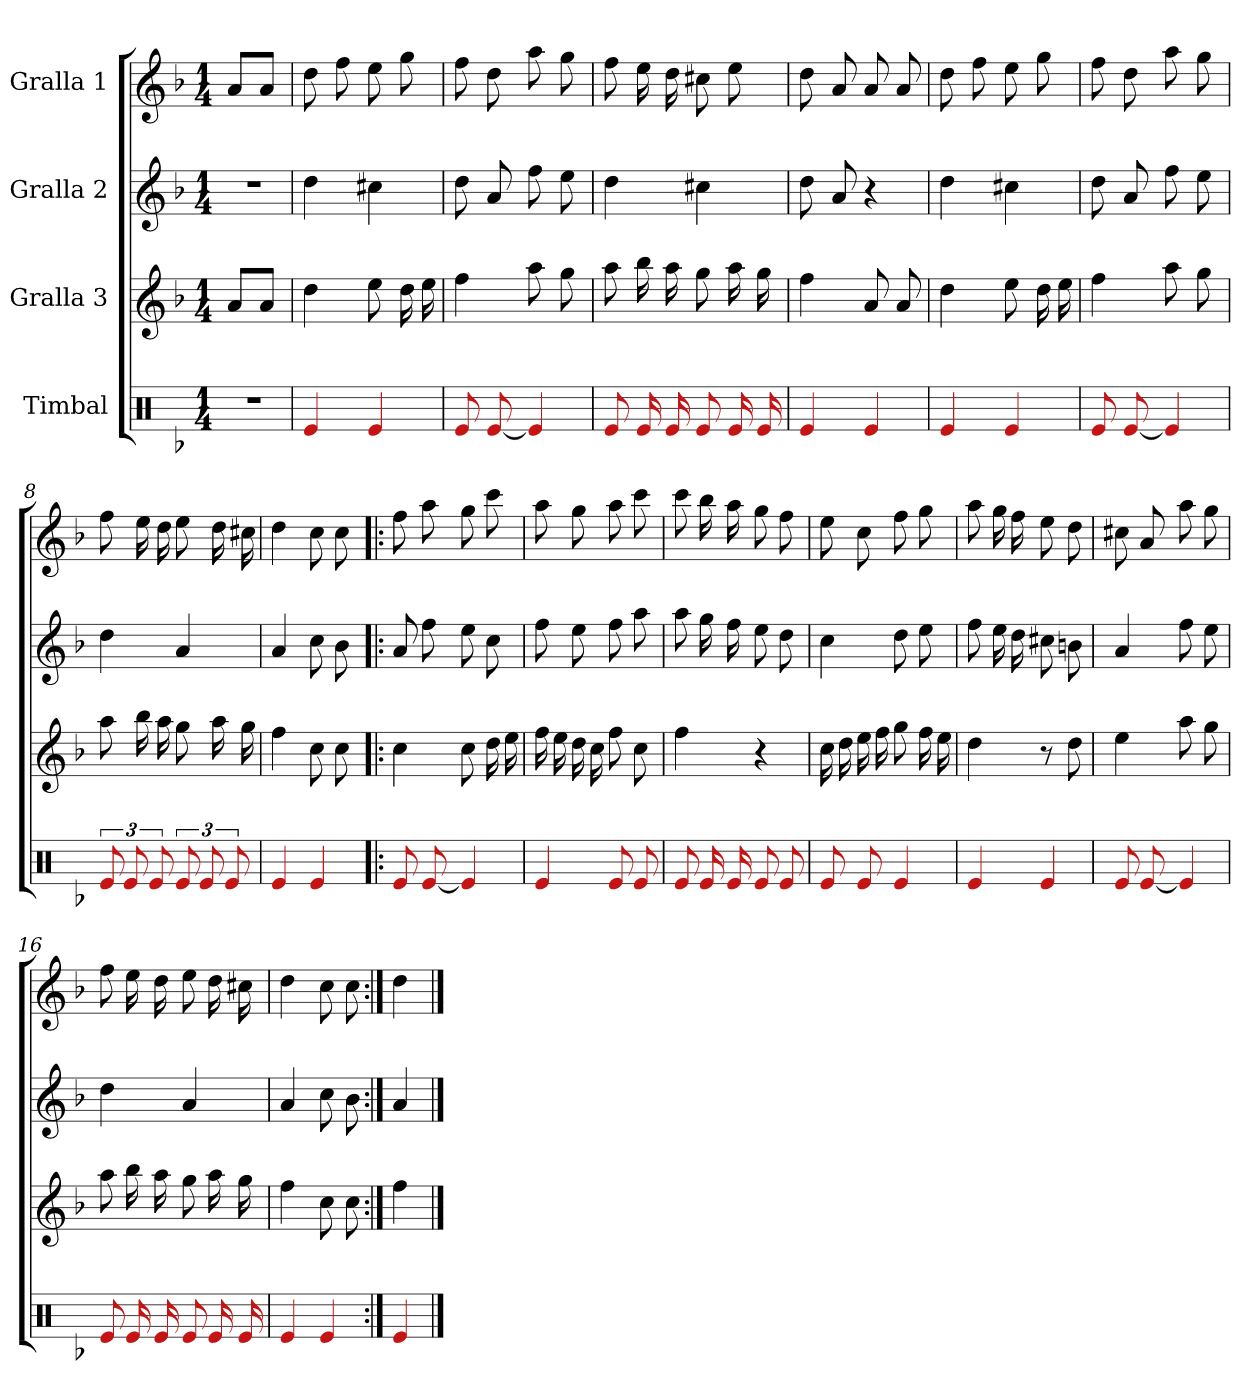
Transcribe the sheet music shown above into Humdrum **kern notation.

**kern	**kern	**kern	**kern
*part4	*part3	*part2	*part1
*staff4	*staff3	*staff2	*staff1
*I"Timbal	*I"Gralla 3	*I"Gralla 2	*I"Gralla 1
*clefX	*clefG2	*clefG2	*clefG2
*k[b-]	*k[b-]	*k[b-]	*k[b-]
*M1/4	*M1/4	*M1/4	*M1/4
*MM120	*MM120	*MM120	*MM120
=1	=1	=1	=1
4r	8a/L	4r	8a/L
.	8a/J	.	8a/J
=2	=2	=2	=2
4e	4dd	4dd	8dd
.	.	.	8ff
4e	8ee	4cc#	8ee
.	16dd	.	8gg
.	16ee	.	.
=3	=3	=3	=3
8e	4ff	8dd	8ff
[8e	.	8a	8dd
4e]	8aa	8ff	8aa
.	8gg	8ee	8gg
=4	=4	=4	=4
8e	8aa	4dd	8ff
16e	16bb-	.	16ee
16e	16aa	.	16dd
8e	8gg	4cc#	8cc#
16e	16aa	.	8ee
16e	16gg	.	.
=5	=5	=5	=5
4e	4ff	8dd	8dd
.	.	8a	8a
4e	8a	4r	8a
.	8a	.	8a
=6	=6	=6	=6
4e	4dd	4dd	8dd
.	.	.	8ff
4e	8ee	4cc#	8ee
.	16dd	.	8gg
.	16ee	.	.
=7	=7	=7	=7
8e	4ff	8dd	8ff
[8e	.	8a	8dd
4e]	8aa	8ff	8aa
.	8gg	8ee	8gg
=8	=8	=8	=8
12e	8aa	4dd	8ff
12e	.	.	.
.	16bb-	.	16ee
12e	.	.	.
.	16aa	.	16dd
12e	8gg	4a	8ee
12e	.	.	.
.	16aa	.	16dd
12e	.	.	.
.	16gg	.	16cc#
=9	=9	=9	=9
4e	4ff	4a	4dd
4e	8cc	8cc	8cc
.	8cc	8b-	8cc
=10!|:	=10!|:	=10!|:	=10!|:
8e	4cc	8a	8ff
[8e	.	8ff	8aa
4e]	8cc	8ee	8gg
.	16dd	8cc	8ccc
.	16ee	.	.
=11	=11	=11	=11
4e	16ff	8ff	8aa
.	16ee	.	.
.	16dd	8ee	8gg
.	16cc	.	.
8e	8ff	8ff	8aa
8e	8cc	8aa	8ccc
=12	=12	=12	=12
8e	4ff	8aa	8ccc
16e	.	16gg	16bb-
16e	.	16ff	16aa
8e	4r	8ee	8gg
8e	.	8dd	8ff
=13	=13	=13	=13
8e	16cc	4cc	8ee
.	16dd	.	.
8e	16ee	.	8cc
.	16ff	.	.
4e	8gg	8dd	8ff
.	16ff	8ee	8gg
.	16ee	.	.
=14	=14	=14	=14
4e	4dd	8ff	8aa
.	.	16ee	16gg
.	.	16dd	16ff
4e	8r	8cc#	8ee
.	8dd	8b	8dd
=15	=15	=15	=15
8e	4ee	4a	8cc#
[8e	.	.	8a
4e]	8aa	8ff	8aa
.	8gg	8ee	8gg
=16	=16	=16	=16
8e	8aa	4dd	8ff
16e	16bb-	.	16ee
16e	16aa	.	16dd
8e	8gg	4a	8ee
16e	16aa	.	16dd
16e	16gg	.	16cc#
=17	=17	=17	=17
4e	4ff	4a	4dd
4e	8cc	8cc	8cc
.	8cc	8b-	8cc
=18:|!	=18:|!	=18:|!	=18:|!
4e	4ff	4a	4dd
==	==	==	==
*-	*-	*-	*-
